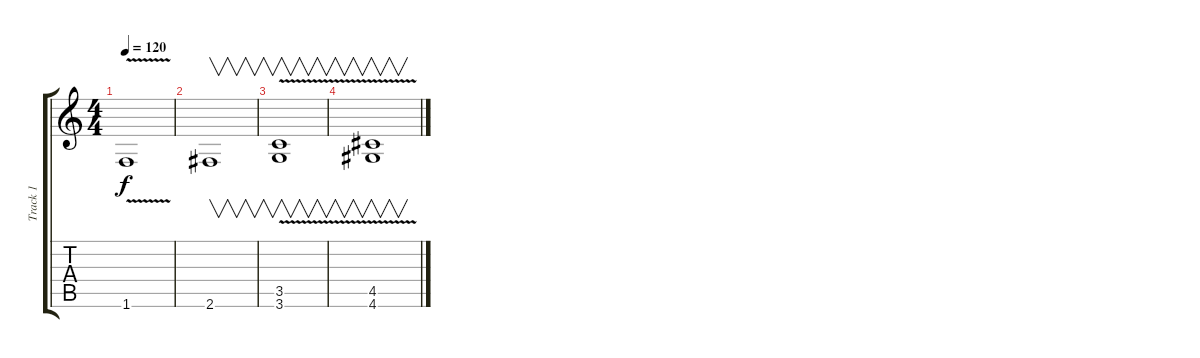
\track ("Track 1" "Track 1") {instrument acousticguitarnylon}
\staff {score tabs}
\tuning (E4 B3 G3 D3 A2 E2) {hide}
\ts (4 4)
\tempo 120
\clef g2
\ks c
1.6{v}.1{dy f instrument acousticguitarnylon} |
2.6.1{v} |
(3.5{v} 3.6).1{v} |
(4.5{v} 4.6{v}).1{v}
